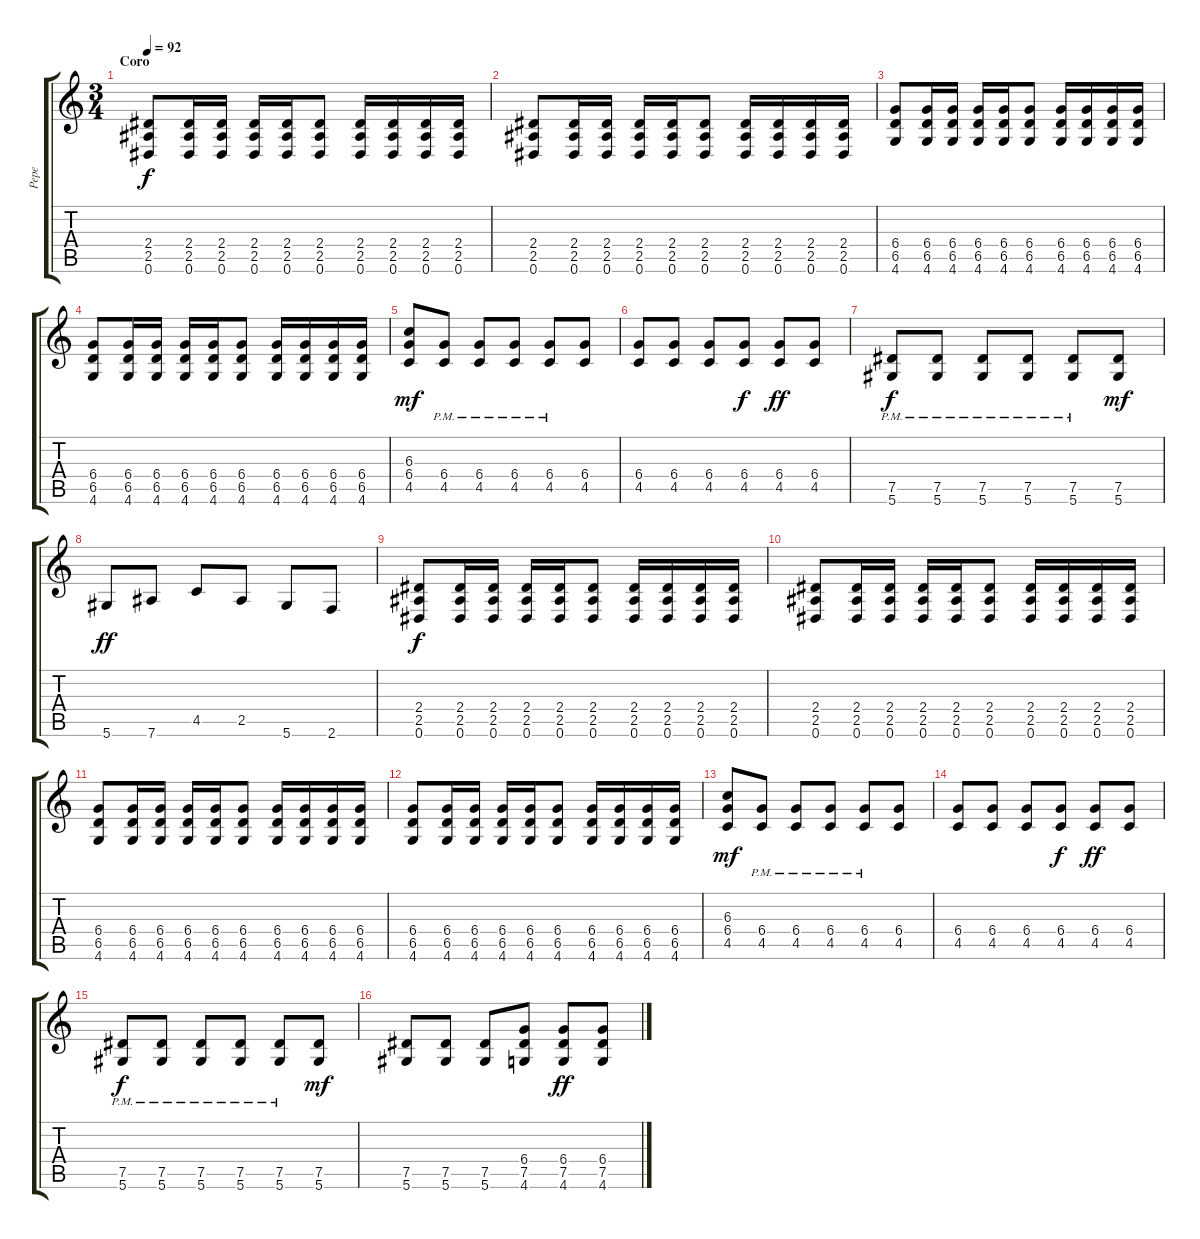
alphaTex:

\track ("Pepe" "Pepe") {instrument acousticguitarsteel}
\staff {score tabs}
\tuning (Eb4 Bb3 Gb3 Db3 Ab2 Eb2) {hide}
\ts (3 4)
\section ("" "Coro")
\tempo 92
\clef g2
\ks c
(2.4 2.5 0.6).8{dy f instrument overdrivenguitar} (2.4 2.5 0.6).16 (2.4 2.5 0.6).16 (2.4 2.5 0.6).16 (2.4 2.5 0.6).16 (2.4 2.5 0.6).8 (2.4 2.5 0.6).16 (2.4 2.5 0.6).16 (2.4 2.5 0.6).16 (2.4 2.5 0.6).16 |
(2.4 2.5 0.6).8 (2.4 2.5 0.6).16 (2.4 2.5 0.6).16 (2.4 2.5 0.6).16 (2.4 2.5 0.6).16 (2.4 2.5 0.6).8 (2.4 2.5 0.6).16 (2.4 2.5 0.6).16 (2.4 2.5 0.6).16 (2.4 2.5 0.6).16 |
(6.4 6.5 4.6).8 (6.4 6.5 4.6).16 (6.4 6.5 4.6).16 (6.4 6.5 4.6).16 (6.4 6.5 4.6).16 (6.4 6.5 4.6).8 (6.4 6.5 4.6).16 (6.4 6.5 4.6).16 (6.4 6.5 4.6).16 (6.4 6.5 4.6).16 |
(6.4 6.5 4.6).8 (6.4 6.5 4.6).16 (6.4 6.5 4.6).16 (6.4 6.5 4.6).16 (6.4 6.5 4.6).16 (6.4 6.5 4.6).8 (6.4 6.5 4.6).16 (6.4 6.5 4.6).16 (6.4 6.5 4.6).16 (6.4 6.5 4.6).16 |
(6.3 6.4 4.5).8{dy mf} (6.4{pm} 4.5{pm}).8 (6.4{pm} 4.5{pm}).8 (6.4{pm} 4.5{pm}).8 (6.4{pm} 4.5{pm}).8 (6.4 4.5).8 |
(6.4 4.5).8 (6.4 4.5).8 (6.4 4.5).8 (6.4 4.5).8{dy f} (6.4 4.5).8{dy ff} (6.4 4.5).8 |
(7.5{pm} 5.6{pm}).8{dy f} (7.5{pm} 5.6{pm}).8 (7.5{pm} 5.6{pm}).8 (7.5{pm} 5.6{pm}).8 (7.5{pm} 5.6{pm}).8 (7.5 5.6).8{dy mf} |
5.6.8{dy ff} 7.6.8 4.5.8 2.5.8 5.6.8 2.6.8 |
(2.4 2.5 0.6).8{dy f} (2.4 2.5 0.6).16 (2.4 2.5 0.6).16 (2.4 2.5 0.6).16 (2.4 2.5 0.6).16 (2.4 2.5 0.6).8 (2.4 2.5 0.6).16 (2.4 2.5 0.6).16 (2.4 2.5 0.6).16 (2.4 2.5 0.6).16 |
(2.4 2.5 0.6).8 (2.4 2.5 0.6).16 (2.4 2.5 0.6).16 (2.4 2.5 0.6).16 (2.4 2.5 0.6).16 (2.4 2.5 0.6).8 (2.4 2.5 0.6).16 (2.4 2.5 0.6).16 (2.4 2.5 0.6).16 (2.4 2.5 0.6).16 |
(6.4 6.5 4.6).8 (6.4 6.5 4.6).16 (6.4 6.5 4.6).16 (6.4 6.5 4.6).16 (6.4 6.5 4.6).16 (6.4 6.5 4.6).8 (6.4 6.5 4.6).16 (6.4 6.5 4.6).16 (6.4 6.5 4.6).16 (6.4 6.5 4.6).16 |
(6.4 6.5 4.6).8 (6.4 6.5 4.6).16 (6.4 6.5 4.6).16 (6.4 6.5 4.6).16 (6.4 6.5 4.6).16 (6.4 6.5 4.6).8 (6.4 6.5 4.6).16 (6.4 6.5 4.6).16 (6.4 6.5 4.6).16 (6.4 6.5 4.6).16 |
(6.3 6.4 4.5).8{dy mf} (6.4{pm} 4.5{pm}).8 (6.4{pm} 4.5{pm}).8 (6.4{pm} 4.5{pm}).8 (6.4{pm} 4.5{pm}).8 (6.4 4.5).8 |
(6.4 4.5).8 (6.4 4.5).8 (6.4 4.5).8 (6.4 4.5).8{dy f} (6.4 4.5).8{dy ff} (6.4 4.5).8 |
(7.5{pm} 5.6{pm}).8{dy f} (7.5{pm} 5.6{pm}).8 (7.5{pm} 5.6{pm}).8 (7.5{pm} 5.6{pm}).8 (7.5{pm} 5.6{pm}).8 (7.5 5.6).8{dy mf} |
(7.5 5.6).8 (7.5 5.6).8 (7.5 5.6).8 (6.4 7.5 4.6).8 (6.4 7.5 4.6).8{dy ff} (6.4 7.5 4.6).8
